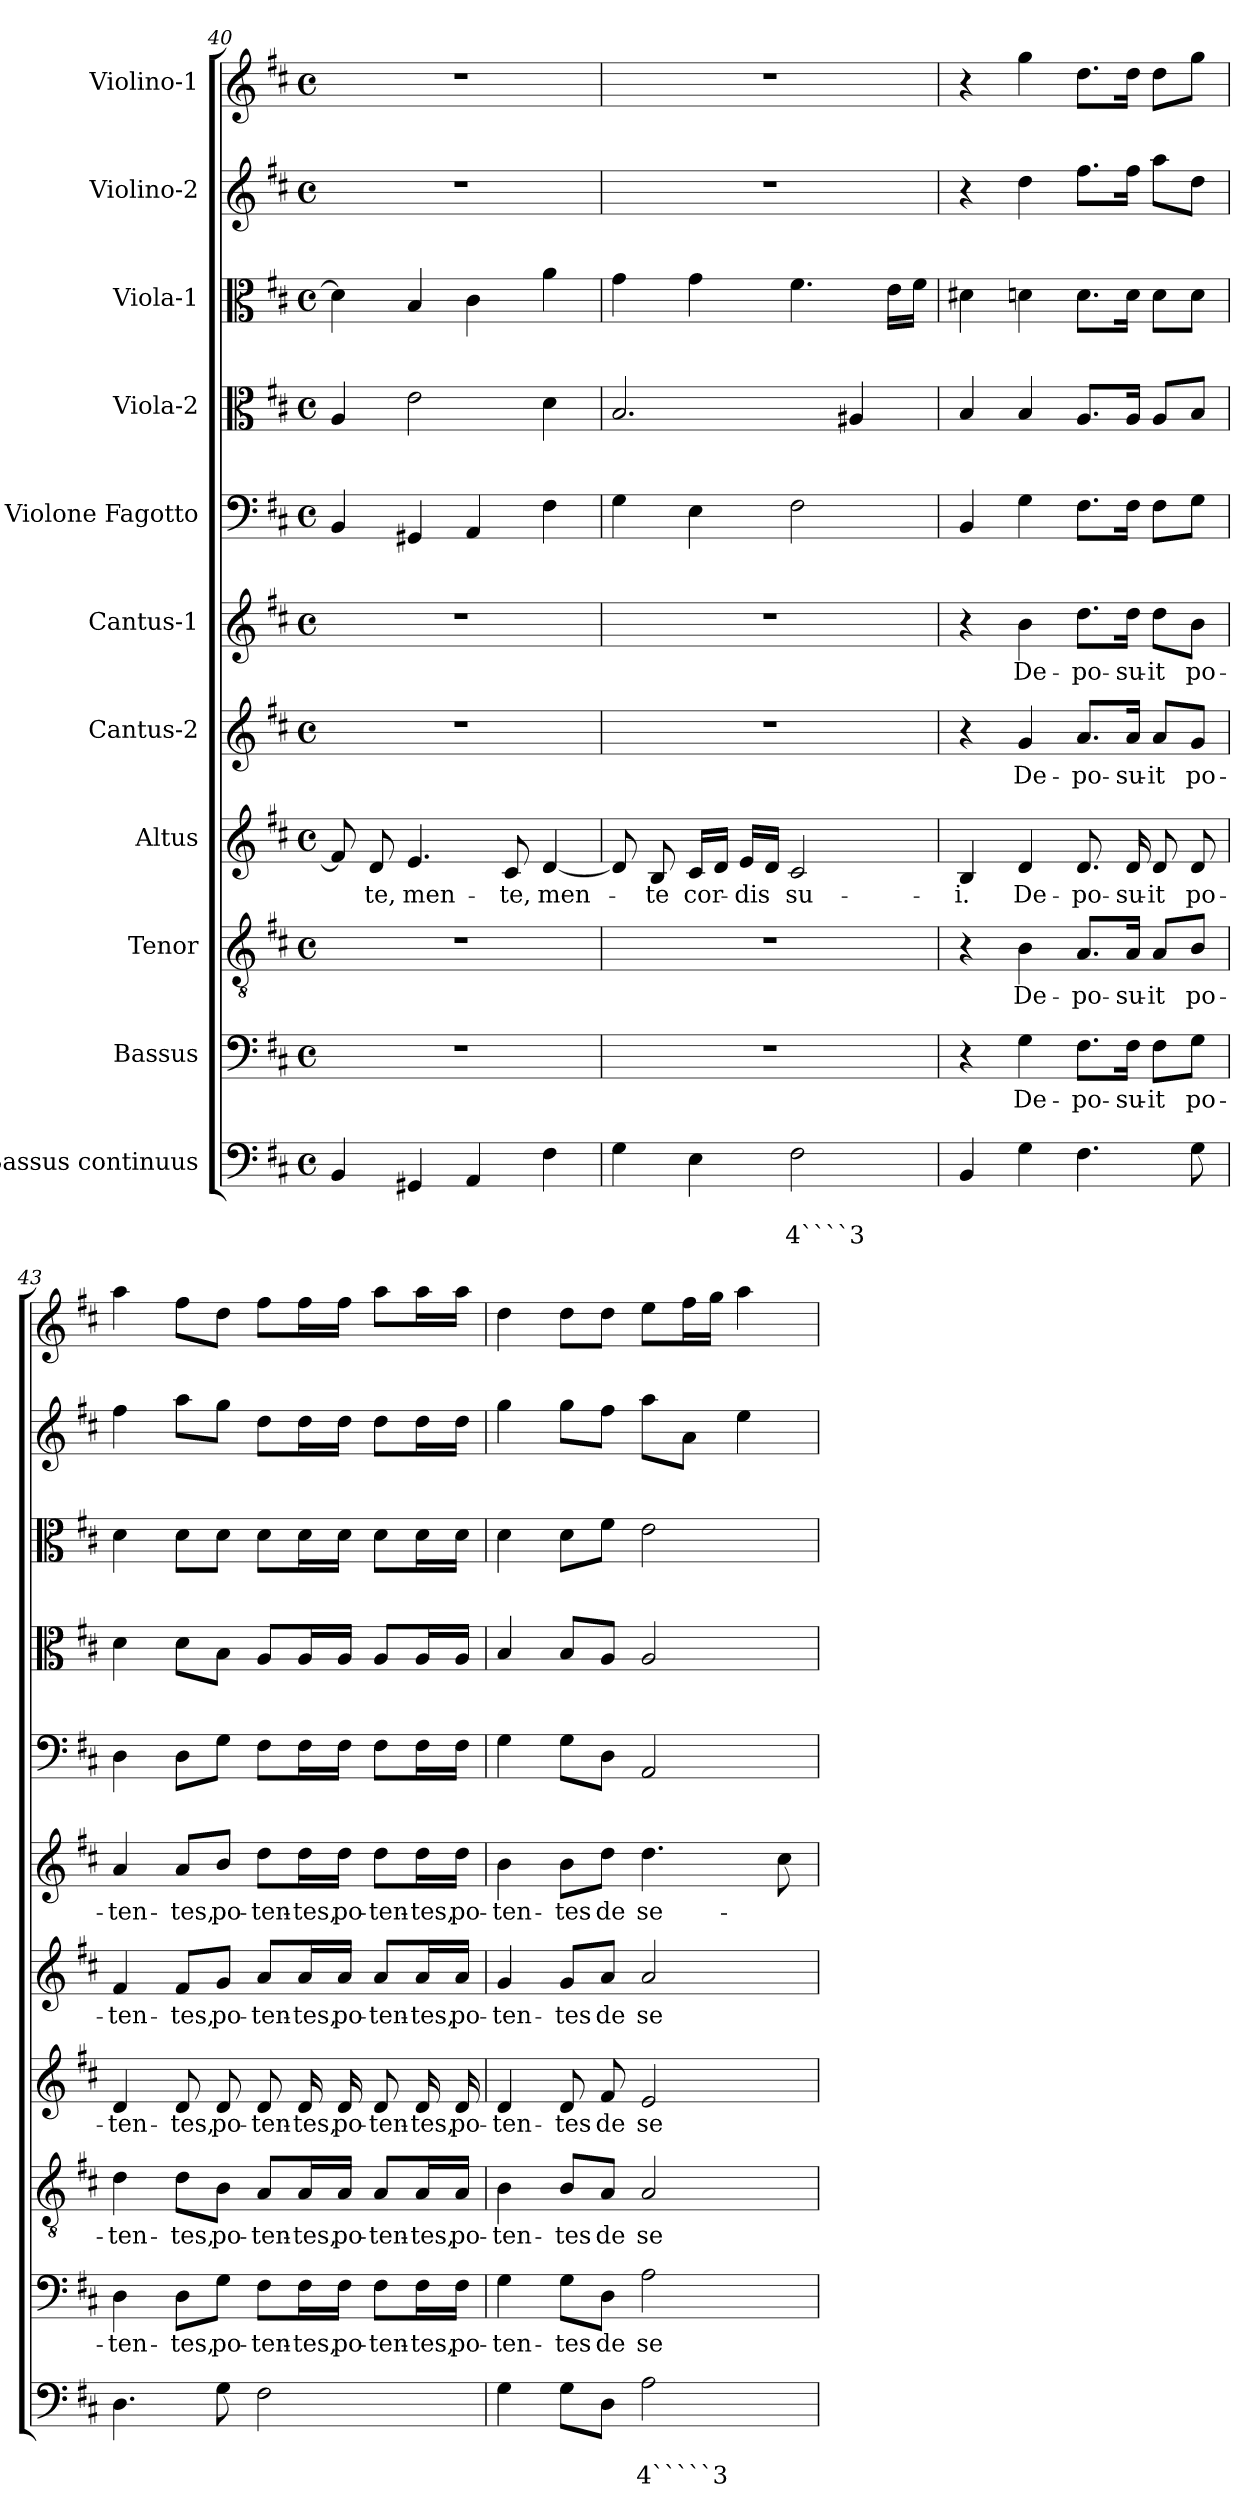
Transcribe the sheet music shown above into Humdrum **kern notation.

**kern	**text	**text	**kern	**text	**kern	**text	**kern	**text	**kern	**text	**kern	**text	**kern	**kern	**kern	**kern	**kern
*part11	*part11	*part11	*part10	*part10	*part9	*part9	*part8	*part8	*part7	*part7	*part6	*part6	*part5	*part4	*part3	*part2	*part1
*staff11	*staff11	*staff11	*staff10	*staff10	*staff9	*staff9	*staff8	*staff8	*staff7	*staff7	*staff6	*staff6	*staff5	*staff4	*staff3	*staff2	*staff1
*I"Bassus continuus	*	*	*I"Bassus	*	*I"Tenor	*	*I"Altus	*	*I"Cantus-2	*	*I"Cantus-1	*	*I"Violone Fagotto	*I"Viola-2	*I"Viola-1	*I"Violino-2	*I"Violino-1
!!LO:PB:g=z
*clefF4	*	*	*clefF4	*	*clefGv2	*	*clefG2	*	*clefG2	*	*clefG2	*	*clefF4	*clefC3	*clefC3	*clefG2	*clefG2
*k[f#c#]	*	*	*k[f#c#]	*	*k[f#c#]	*	*k[f#c#]	*	*k[f#c#]	*	*k[f#c#]	*	*k[f#c#]	*k[f#c#]	*k[f#c#]	*k[f#c#]	*k[f#c#]
*D:	*	*	*D:	*	*D:	*	*D:	*	*D:	*	*D:	*	*D:	*D:	*D:	*D:	*D:
*M4/4	*	*	*M4/4	*	*M4/4	*	*M4/4	*	*M4/4	*	*M4/4	*	*M4/4	*M4/4	*M4/4	*M4/4	*M4/4
*met(c)	*	*	*met(c)	*	*met(c)	*	*met(c)	*	*met(c)	*	*met(c)	*	*met(c)	*met(c)	*met(c)	*met(c)	*met(c)
=40	=40	=40	=40	=40	=40	=40	=40	=40	=40	=40	=40	=40	=40	=40	=40	=40	=40
4BB/	.	.	1r	.	1r	.	8f#/]	.	1r	.	1r	.	4BB/	4A/	4d\]	1r	1r
!	!	!	!	!	!	!	!	!LO:LY:b	!	!	!	!	!	!	!	!	!
.	.	.	.	.	.	.	8d/	-te,	.	.	.	.	.	.	.	.	.
!	!	!	!	!	!	!	!	!LO:LY:b	!	!	!	!	!	!	!	!	!
4GG#X/	.	.	.	.	.	.	4.e/	men-	.	.	.	.	4GG#X/	2e\	4B/	.	.
4AA/	.	.	.	.	.	.	.	.	.	.	.	.	4AA/	.	4c#\	.	.
!	!	!	!	!	!	!	!	!LO:LY:b	!	!	!	!	!	!	!	!	!
.	.	.	.	.	.	.	8c#/	-te,	.	.	.	.	.	.	.	.	.
!	!	!	!	!	!	!	!	!LO:LY:b	!	!	!	!	!	!	!	!	!
4F#\	.	.	.	.	.	.	[4d/	men-	.	.	.	.	4F#\	4d\	4a\	.	.
=41	=41	=41	=41	=41	=41	=41	=41	=41	=41	=41	=41	=41	=41	=41	=41	=41	=41
4G\	.	.	1r	.	1r	.	8d/]	.	1r	.	1r	.	4G\	2.B/	4g\	1r	1r
!	!	!	!	!	!	!	!	!LO:LY:b	!	!	!	!	!	!	!	!	!
.	.	.	.	.	.	.	8B/	-te	.	.	.	.	.	.	.	.	.
!	!	!	!	!	!	!	!	!LO:LY:b	!	!	!	!	!	!	!	!	!
4E\	.	.	.	.	.	.	16c#/LL	cor-	.	.	.	.	4E\	.	4g\	.	.
.	.	.	.	.	.	.	16d/JJ	.	.	.	.	.	.	.	.	.	.
!	!	!	!	!	!	!	!	!LO:LY:b	!	!	!	!	!	!	!	!	!
.	.	.	.	.	.	.	16e/LL	-dis	.	.	.	.	.	.	.	.	.
.	.	.	.	.	.	.	16d/JJ	.	.	.	.	.	.	.	.	.	.
!	!	!LO:LY:b	!	!	!	!	!	!LO:LY:b	!	!	!	!	!	!	!	!	!
2F#\	.	4````3	.	.	.	.	2c#/	su-	.	.	.	.	2F#\	.	4.f#\	.	.
.	.	.	.	.	.	.	.	.	.	.	.	.	.	4A#X/	.	.	.
.	.	.	.	.	.	.	.	.	.	.	.	.	.	.	16e\LL	.	.
.	.	.	.	.	.	.	.	.	.	.	.	.	.	.	16f#\JJ	.	.
=42	=42	=42	=42	=42	=42	=42	=42	=42	=42	=42	=42	=42	=42	=42	=42	=42	=42
!	!	!	!	!	!	!	!	!LO:LY:b	!	!	!	!	!	!	!	!	!
4BB/	.	.	4r	.	4r	.	4B/	-i.	4r	.	4r	.	4BB/	4B/	4d#X\	4r	4r
!	!	!	!	!LO:LY:b	!	!LO:LY:b	!	!LO:LY:b	!	!LO:LY:b	!	!LO:LY:b	!	!	!	!	!
4G\	.	.	4G\	De-	4B\	De-	4d/	De-	4g/	De-	4b\	De-	4G\	4B/	4dn\	4dd\	4gg\
!	!	!	!	!LO:LY:b	!	!LO:LY:b	!	!LO:LY:b	!	!LO:LY:b	!	!LO:LY:b	!	!	!	!	!
4.F#\	.	.	8.F#\L	-po-	8.A/L	-po-	8.d/	-po-	8.a/L	-po-	8.dd\L	-po-	8.F#\L	8.A/L	8.d\L	8.ff#\L	8.dd\L
!	!	!	!	!LO:LY:b	!	!LO:LY:b	!	!LO:LY:b	!	!LO:LY:b	!	!LO:LY:b	!	!	!	!	!
.	.	.	16F#\Jk	-su-	16A/Jk	-su-	16d/	-su-	16a/Jk	-su-	16dd\Jk	-su-	16F#\Jk	16A/Jk	16d\Jk	16ff#\Jk	16dd\Jk
!	!	!	!	!LO:LY:b	!	!LO:LY:b	!	!LO:LY:b	!	!LO:LY:b	!	!LO:LY:b	!	!	!	!	!
.	.	.	8F#\L	-it	8A/L	-it	8d/	-it	8a/L	-it	8dd\L	-it	8F#\L	8A/L	8d\L	8aa\L	8dd\L
!	!	!	!	!LO:LY:b	!	!LO:LY:b	!	!LO:LY:b	!	!LO:LY:b	!	!LO:LY:b	!	!	!	!	!
8G\	.	.	8G\J	po-	8B/J	po-	8d/	po-	8g/J	po-	8b\J	po-	8G\J	8B/J	8d\J	8dd\J	8gg\J
=43	=43	=43	=43	=43	=43	=43	=43	=43	=43	=43	=43	=43	=43	=43	=43	=43	=43
!	!	!	!	!LO:LY:b	!	!LO:LY:b	!	!LO:LY:b	!	!LO:LY:b	!	!LO:LY:b	!	!	!	!	!
4.D\	.	.	4D\	-ten-	4d\	-ten-	4d/	-ten-	4f#/	-ten-	4a/	-ten-	4D\	4d\	4d\	4ff#\	4aa\
!	!	!	!	!LO:LY:b	!	!LO:LY:b	!	!LO:LY:b	!	!LO:LY:b	!	!LO:LY:b	!	!	!	!	!
.	.	.	8D\L	-tes,	8d\L	-tes,	8d/	-tes,	8f#/L	-tes,	8a/L	-tes,	8D\L	8d\L	8d\L	8aa\L	8ff#\L
!	!	!	!	!LO:LY:b	!	!LO:LY:b	!	!LO:LY:b	!	!LO:LY:b	!	!LO:LY:b	!	!	!	!	!
8G\	.	.	8G\J	po-	8B\J	po-	8d/	po-	8g/J	po-	8b/J	po-	8G\J	8B\J	8d\J	8gg\J	8dd\J
!	!	!	!	!LO:LY:b	!	!LO:LY:b	!	!LO:LY:b	!	!LO:LY:b	!	!LO:LY:b	!	!	!	!	!
2F#\	.	.	8F#\L	-ten-	8A/L	-ten-	8d/	-ten-	8a/L	-ten-	8dd\L	-ten-	8F#\L	8A/L	8d\L	8dd\L	8ff#\L
!	!	!	!	!LO:LY:b	!	!LO:LY:b	!	!LO:LY:b	!	!LO:LY:b	!	!LO:LY:b	!	!	!	!	!
.	.	.	16F#\L	-tes,	16A/L	-tes,	16d/	-tes,	16a/L	-tes,	16dd\L	-tes,	16F#\L	16A/L	16d\L	16dd\L	16ff#\L
!	!	!	!	!LO:LY:b	!	!LO:LY:b	!	!LO:LY:b	!	!LO:LY:b	!	!LO:LY:b	!	!	!	!	!
.	.	.	16F#\JJ	po-	16A/JJ	po-	16d/	po-	16a/JJ	po-	16dd\JJ	po-	16F#\JJ	16A/JJ	16d\JJ	16dd\JJ	16ff#\JJ
!	!	!	!	!LO:LY:b	!	!LO:LY:b	!	!LO:LY:b	!	!LO:LY:b	!	!LO:LY:b	!	!	!	!	!
.	.	.	8F#\L	-ten-	8A/L	-ten-	8d/	-ten-	8a/L	-ten-	8dd\L	-ten-	8F#\L	8A/L	8d\L	8dd\L	8aa\L
!	!	!	!	!LO:LY:b	!	!LO:LY:b	!	!LO:LY:b	!	!LO:LY:b	!	!LO:LY:b	!	!	!	!	!
.	.	.	16F#\L	-tes,	16A/L	-tes,	16d/	-tes,	16a/L	-tes,	16dd\L	-tes,	16F#\L	16A/L	16d\L	16dd\L	16aa\L
!	!	!	!	!LO:LY:b	!	!LO:LY:b	!	!LO:LY:b	!	!LO:LY:b	!	!LO:LY:b	!	!	!	!	!
.	.	.	16F#\JJ	po-	16A/JJ	po-	16d/	po-	16a/JJ	po-	16dd\JJ	po-	16F#\JJ	16A/JJ	16d\JJ	16dd\JJ	16aa\JJ
!!LO:PB:g=z
=44	=44	=44	=44	=44	=44	=44	=44	=44	=44	=44	=44	=44	=44	=44	=44	=44	=44
!	!	!	!	!LO:LY:b	!	!LO:LY:b	!	!LO:LY:b	!	!LO:LY:b	!	!LO:LY:b	!	!	!	!	!
4G\	.	.	4G\	-ten-	4B\	-ten-	4d/	-ten-	4g/	-ten-	4b\	-ten-	4G\	4B/	4d\	4gg\	4dd\
!	!	!	!	!LO:LY:b	!	!LO:LY:b	!	!LO:LY:b	!	!LO:LY:b	!	!LO:LY:b	!	!	!	!	!
8G\L	.	.	8G\L	-tes	8B/L	-tes	8d/	-tes	8g/L	-tes	8b\L	-tes	8G\L	8B/L	8d\L	8gg\L	8dd\L
!	!	!	!	!LO:LY:b	!	!LO:LY:b	!	!LO:LY:b	!	!LO:LY:b	!	!LO:LY:b	!	!	!	!	!
8D\J	.	.	8D\J	de	8A/J	de	8f#/	de	8a/J	de	8dd\J	de	8D\J	8A/J	8f#\J	8ff#\J	8dd\J
!	!	!LO:LY:b	!	!LO:LY:b	!	!LO:LY:b	!	!LO:LY:b	!	!LO:LY:b	!	!LO:LY:b	!	!	!	!	!
2A\	.	4`````3	2A\	se-	2A/	se-	2e/	se-	2a/	se-	4.dd\	se-	2AA/	2A/	2e\	8aa\L	8ee\L
.	.	.	.	.	.	.	.	.	.	.	.	.	.	.	.	8a\J	16ff#\L
.	.	.	.	.	.	.	.	.	.	.	.	.	.	.	.	.	16gg\JJ
.	.	.	.	.	.	.	.	.	.	.	.	.	.	.	.	4ee\	4aa\
.	.	.	.	.	.	.	.	.	.	.	8cc#\	.	.	.	.	.	.
=	=	=	=	=	=	=	=	=	=	=	=	=	=	=	=	=	=
*-	*-	*-	*-	*-	*-	*-	*-	*-	*-	*-	*-	*-	*-	*-	*-	*-	*-
